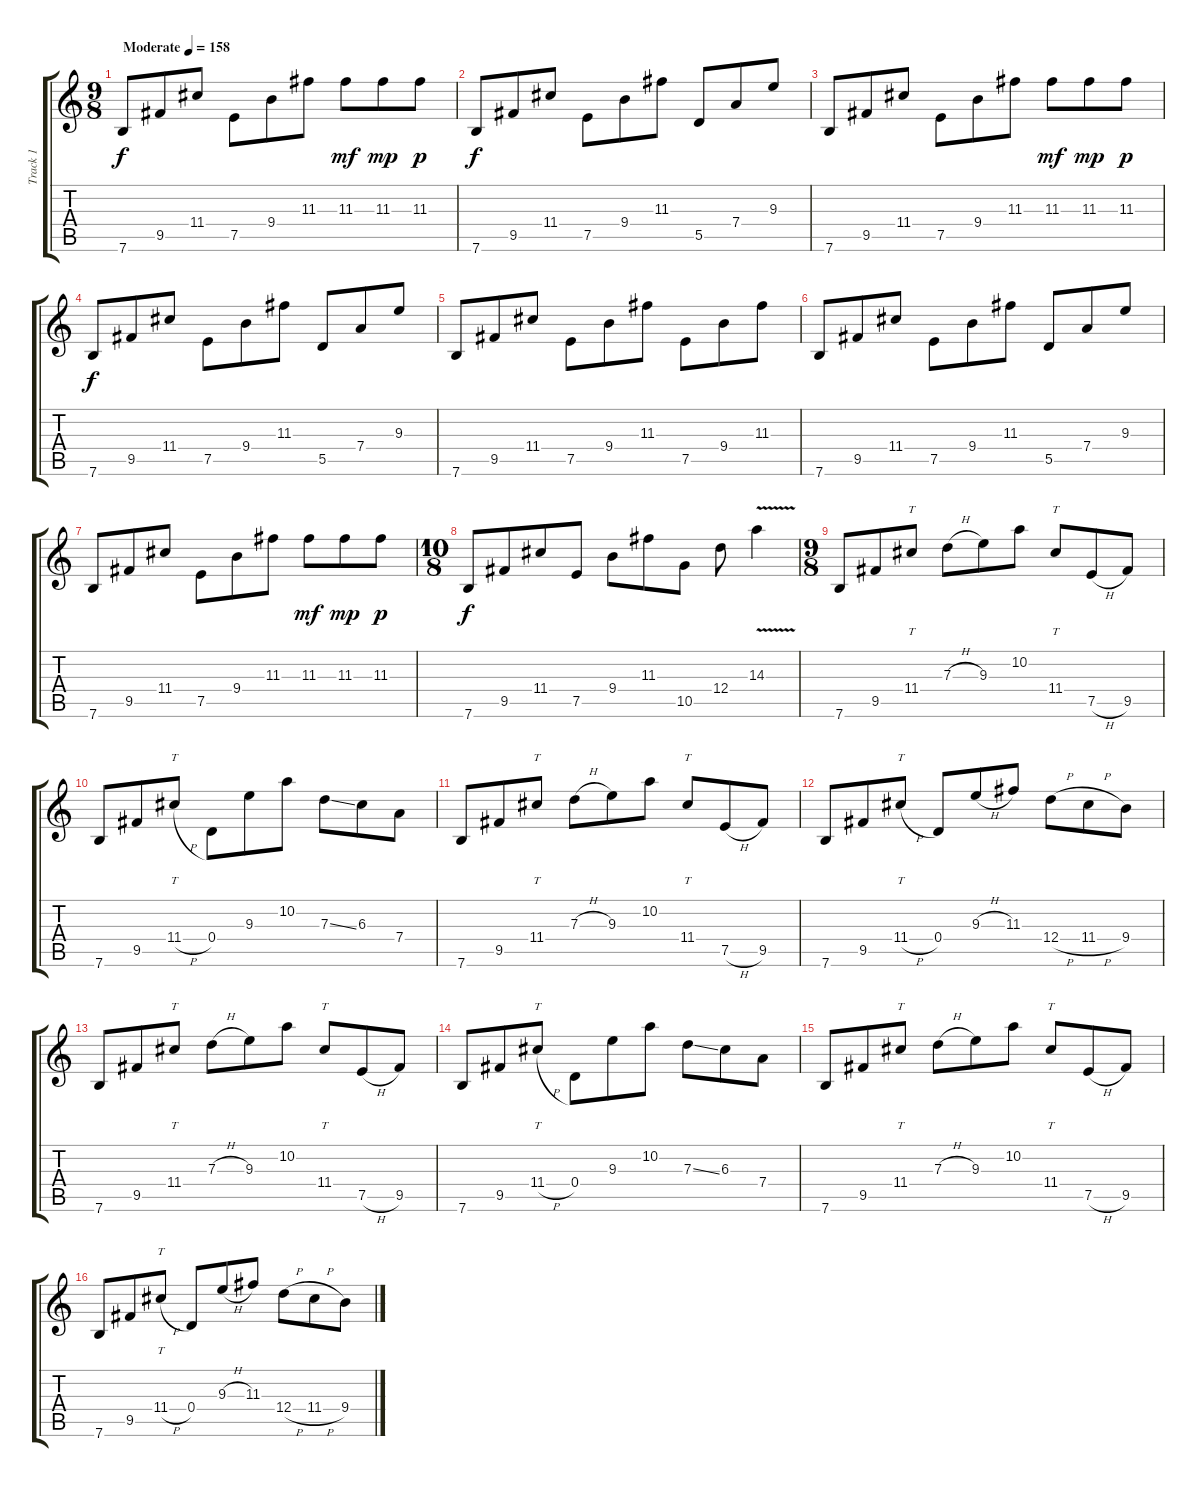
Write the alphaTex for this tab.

\track ("Track 1" "Track 1") {instrument distortionguitar}
\staff {score tabs}
\tuning (E4 B3 G3 D3 A2 E2) {hide}
\ts (9 8)
\tempo (158 "Moderate")
\clef g2
\ks c
7.6.8{dy f instrument distortionguitar} 9.5.8 11.4.8 7.5.8 9.4.8 11.3.8 11.3.8{dy mf} 11.3.8{dy mp} 11.3.8{dy p} |
7.6.8{dy f} 9.5.8 11.4.8 7.5.8 9.4.8 11.3.8 5.5.8 7.4.8 9.3.8 |
7.6.8 9.5.8 11.4.8 7.5.8 9.4.8 11.3.8 11.3.8{dy mf} 11.3.8{dy mp} 11.3.8{dy p} |
7.6.8{dy f} 9.5.8 11.4.8 7.5.8 9.4.8 11.3.8 5.5.8 7.4.8 9.3.8 |
7.6.8 9.5.8 11.4.8 7.5.8 9.4.8 11.3.8 7.5.8 9.4.8 11.3.8 |
7.6.8 9.5.8 11.4.8 7.5.8 9.4.8 11.3.8 5.5.8 7.4.8 9.3.8 |
7.6.8 9.5.8 11.4.8 7.5.8 9.4.8 11.3.8 11.3.8{dy mf} 11.3.8{dy mp} 11.3.8{dy p} |
\ts (10 8)
7.6.8{dy f} 9.5.8 11.4.8 7.5.8 9.4.8 11.3.8 10.5.8 12.4.8 14.3{v}.4 |
\ts (9 8)
7.6.8 9.5.8 11.4.8{tt} 7.3{h}.8 9.3.8 10.2.8 11.4.8{tt} 7.5{h}.8 9.5.8 |
7.6.8 9.5.8 11.4{h}.8{tt} 0.4.8 9.3.8 10.2.8 7.3{ss}.8 6.3.8 7.4.8 |
7.6.8 9.5.8 11.4.8{tt} 7.3{h}.8 9.3.8 10.2.8 11.4.8{tt} 7.5{h}.8 9.5.8 |
7.6.8 9.5.8 11.4{h}.8{tt} 0.4.8 9.3{h}.8 11.3.8 12.4{h}.8 11.4{h}.8 9.4.8 |
7.6.8 9.5.8 11.4.8{tt} 7.3{h}.8 9.3.8 10.2.8 11.4.8{tt} 7.5{h}.8 9.5.8 |
7.6.8 9.5.8 11.4{h}.8{tt} 0.4.8 9.3.8 10.2.8 7.3{ss}.8 6.3.8 7.4.8 |
7.6.8 9.5.8 11.4.8{tt} 7.3{h}.8 9.3.8 10.2.8 11.4.8{tt} 7.5{h}.8 9.5.8 |
7.6.8 9.5.8 11.4{h}.8{tt} 0.4.8 9.3{h}.8 11.3.8 12.4{h}.8 11.4{h}.8 9.4.8
